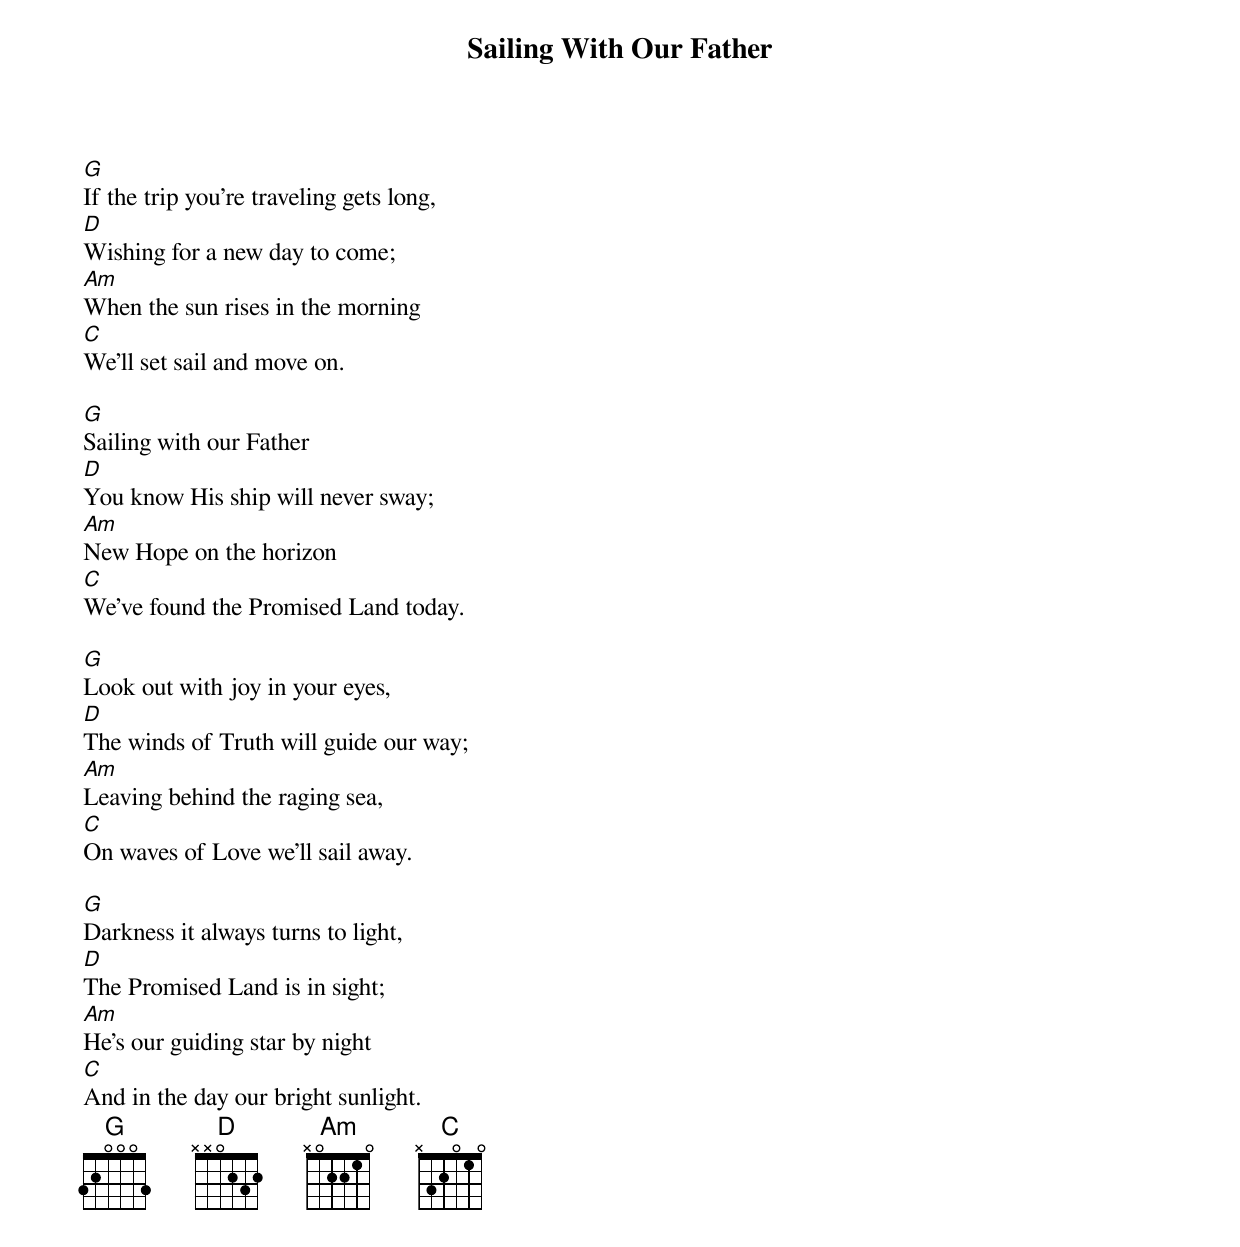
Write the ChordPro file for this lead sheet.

{title: Sailing With Our Father}
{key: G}
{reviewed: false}

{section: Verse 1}
[G]If the trip you're traveling gets long,
[D]Wishing for a new day to come;
[Am]When the sun rises in the morning
[C]We'll set sail and move on.

{{section: Chorus}
[G]Sailing with our Father
[D]You know His ship will never sway;
[Am]New Hope on the horizon
[C]We've found the Promised Land today.

{{section: Verse 2}
[G]Look out with joy in your eyes,
[D]The winds of Truth will guide our way;
[Am]Leaving behind the raging sea,
[C]On waves of Love we'll sail away.

{{section: Verse 3}
[G]Darkness it always turns to light,
[D]The Promised Land is in sight;
[Am]He's our guiding star by night
[C]And in the day our bright sunlight.
